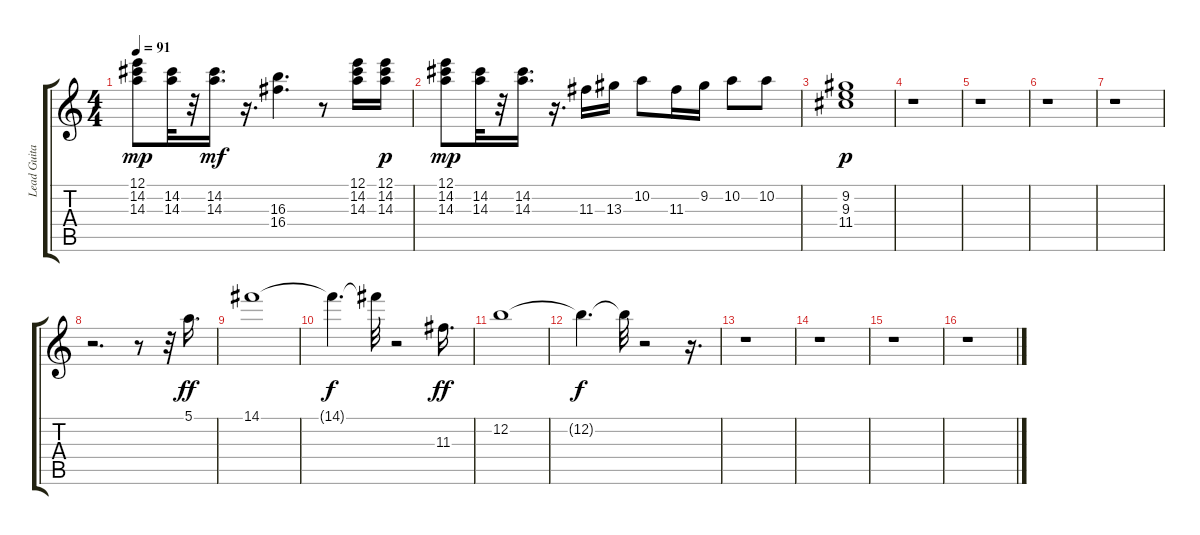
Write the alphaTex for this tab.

\track ("Lead Guitar" "Lead Guita") {instrument electricguitarjazz}
\staff {score tabs}
\tuning (E4 B3 G3 D3 A2 E2) {hide}
\ts (4 4)
\tempo 91
\clef g2
\ks c
(12.1 14.2 14.3).8{dy mp} (14.2 14.3).32 r.32 (14.2 14.3).16{d dy mf} r.16{d} (16.3 16.4).4{d} r.8 (12.1 14.2 14.3).16 (12.1 14.2 14.3).16{dy p} |
(12.1 14.2 14.3).8{dy mp} (14.2 14.3).32 r.32 (14.2 14.3).16{d} r.16{d} 11.3.16 13.3.16 10.2.8 11.3.16 9.2.16 10.2.8 10.2.8 |
(9.2 9.3 11.4).1{dy p} |
r.1 |
r.1 |
r.1 |
r.1 |
r.2{d} r.8 r.32 5.1.16{d dy ff} |
14.1.1 |
14.1{t}.4{d dy f} 14.1{t}.32 r.2 11.3.16{d dy ff} |
12.2.1 |
12.2{t}.4{d dy f} 12.2{t}.32 r.2 r.16{d} |
r.1 |
r.1 |
r.1 |
r.1
